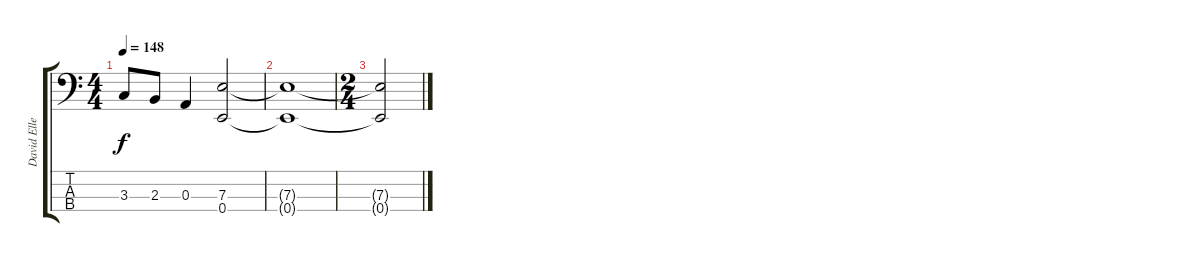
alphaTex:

\track ("David Ellefson" "David Elle") {instrument electricbassfinger}
\staff {score tabs}
\tuning (G2 D2 A1 E1) {hide}
\ts (4 4)
\tempo 148
\clef f4
\ks c
3.3.8{dy f} 2.3.8 0.3.4 (7.3 0.4).2 |
(7.3{t} 0.4{t}).1 |
\ts (2 4)
(7.3{t} 0.4{t}).2
